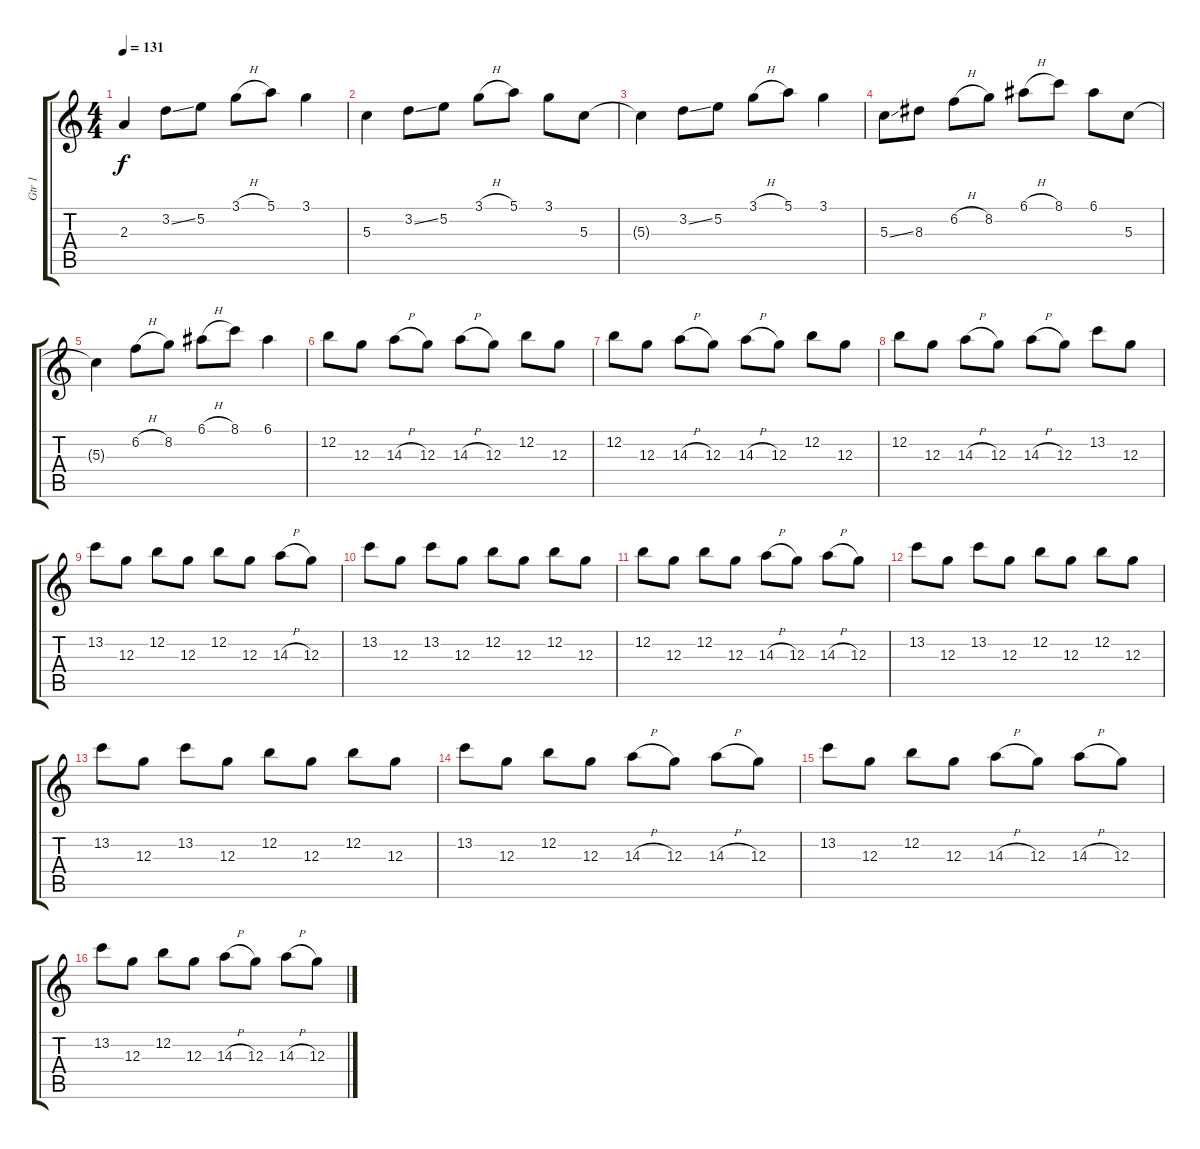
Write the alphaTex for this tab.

\track ("Gtr 1" "Gtr 1") {instrument overdrivenguitar}
\staff {score tabs}
\tuning (E4 B3 G3 D3 A2 E2) {hide}
\ts (4 4)
\tempo 131
\clef g2
\ks c
2.3{t}.4{dy f} 3.2{ss}.8 5.2.8 3.1{h}.8 5.1.8 3.1.4 |
5.3.4 3.2{ss}.8 5.2.8 3.1{h}.8 5.1.8 3.1.8 5.3.8 |
5.3{t}.4 3.2{ss}.8 5.2.8 3.1{h}.8 5.1.8 3.1.4 |
5.3{ss}.8 8.3.8 6.2{h}.8 8.2.8 6.1{h}.8 8.1.8 6.1.8 5.3.8 |
5.3{t}.4 6.2{h}.8 8.2.8 6.1{h}.8 8.1.8 6.1.4 |
12.2.8 12.3.8 14.3{h}.8 12.3.8 14.3{h}.8 12.3.8 12.2.8 12.3.8 |
12.2.8 12.3.8 14.3{h}.8 12.3.8 14.3{h}.8 12.3.8 12.2.8 12.3.8 |
12.2.8 12.3.8 14.3{h}.8 12.3.8 14.3{h}.8 12.3.8 13.2.8 12.3.8 |
13.2.8 12.3.8 12.2.8 12.3.8 12.2.8 12.3.8 14.3{h}.8 12.3.8 |
13.2.8 12.3.8 13.2.8 12.3.8 12.2.8 12.3.8 12.2.8 12.3.8 |
12.2.8 12.3.8 12.2.8 12.3.8 14.3{h}.8 12.3.8 14.3{h}.8 12.3.8 |
13.2.8 12.3.8 13.2.8 12.3.8 12.2.8 12.3.8 12.2.8 12.3.8 |
13.2.8 12.3.8 13.2.8 12.3.8 12.2.8 12.3.8 12.2.8 12.3.8 |
13.2.8 12.3.8 12.2.8 12.3.8 14.3{h}.8 12.3.8 14.3{h}.8 12.3.8 |
13.2.8 12.3.8 12.2.8 12.3.8 14.3{h}.8 12.3.8 14.3{h}.8 12.3.8 |
13.2.8 12.3.8 12.2.8 12.3.8 14.3{h}.8 12.3.8 14.3{h}.8 12.3.8
